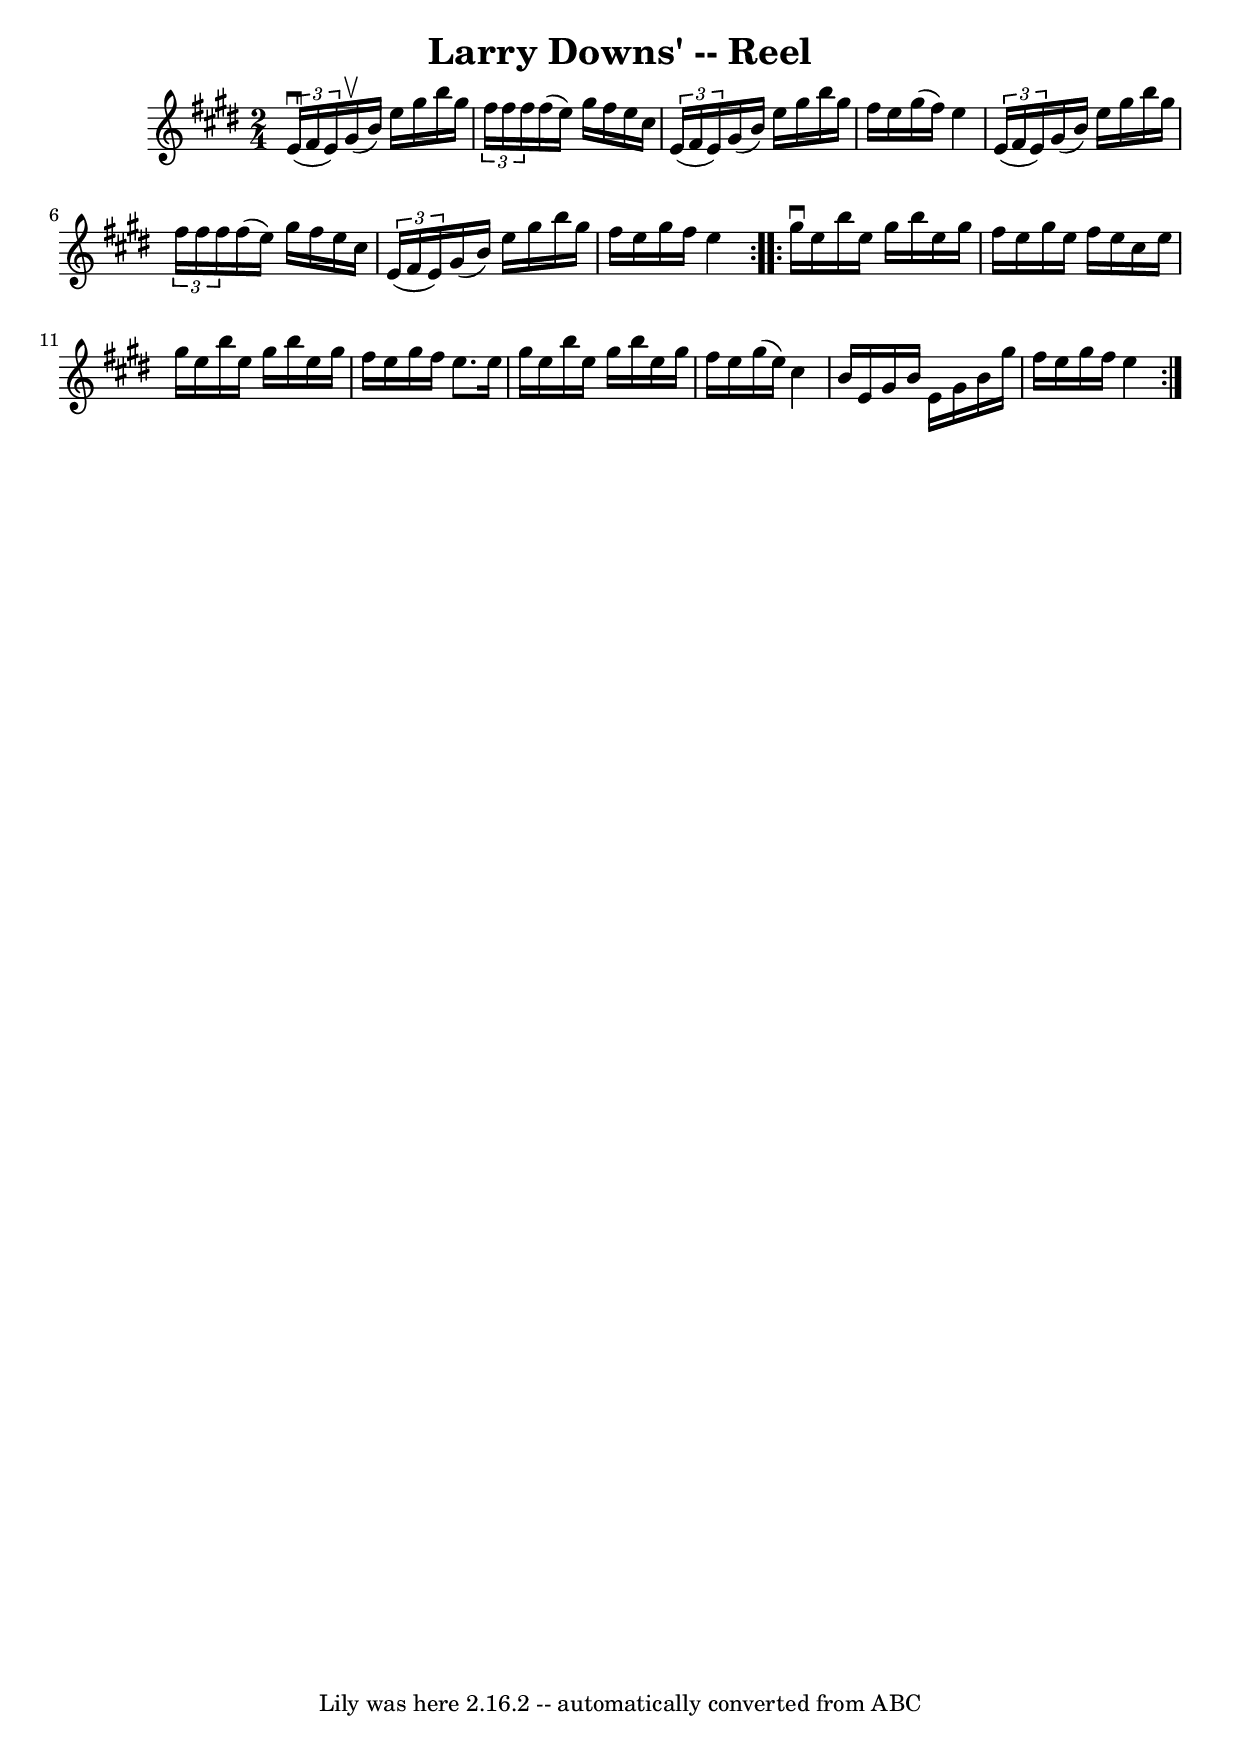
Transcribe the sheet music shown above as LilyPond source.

\version "2.7.40"
\include "Mammoth.ily"
\header {
	book = "Ryan's Mammoth Collection"
	crossRefNumber = "1"
	footnotes = "\\\\279"
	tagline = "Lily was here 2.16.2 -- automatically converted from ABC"
	title = "Larry Downs' -- Reel"
}
voicedefault =  {
\set Score.defaultBarType = "empty"

\repeat volta 2 {
\time 2/4 \key e \major   \times 2/3 { e'16^\downbow(fis'16 e'16) } 
 gis'16^\upbow(b'16) e''16 gis''16 b''16 gis''16    |
 
  \times 2/3 { fis''16 fis''16 fis''16  } fis''16 (e''16)   
gis''16 fis''16 e''16 cis''16    |
   \times 2/3 { e'16 (
fis'16 e'16) } gis'16 (b'16) e''16 gis''16 b''16    
gis''16    |
 fis''16 e''16 gis''16 (fis''16) e''4    
|
     \times 2/3 { e'16 (fis'16 e'16) } gis'16 (b'16) 
 e''16 gis''16 b''16 gis''16    |
   \times 2/3 { fis''16    
fis''16 fis''16  } fis''16 (e''16) gis''16 fis''16 e''16    
cis''16    |
   \times 2/3 { e'16 (fis'16 e'16) } gis'16 (
b'16) e''16 gis''16 b''16 gis''16    |
 fis''16 e''16  
 gis''16 fis''16 e''4    }     \repeat volta 2 { gis''16^\downbow   
e''16 b''16 e''16 gis''16 b''16 e''16 gis''16    |
   
fis''16 e''16 gis''16 e''16 fis''16 e''16 cis''16 e''16    
|
 gis''16 e''16 b''16 e''16 gis''16 b''16 e''16    
gis''16    |
 fis''16 e''16 gis''16 fis''16 e''8. e''16  
  |
 gis''16 e''16 b''16 e''16 gis''16 b''16 e''16  
 gis''16    |
 fis''16 e''16 gis''16 (e''16) cis''4    
|
 b'16 e'16 gis'16 b'16 e'16 gis'16 b'16 gis''16  
  |
 fis''16 e''16 gis''16 fis''16 e''4    }   
}

\score{
    <<

	\context Staff="default"
	{
	    \voicedefault 
	}

    >>
	\layout {
	}
	\midi {}
}
